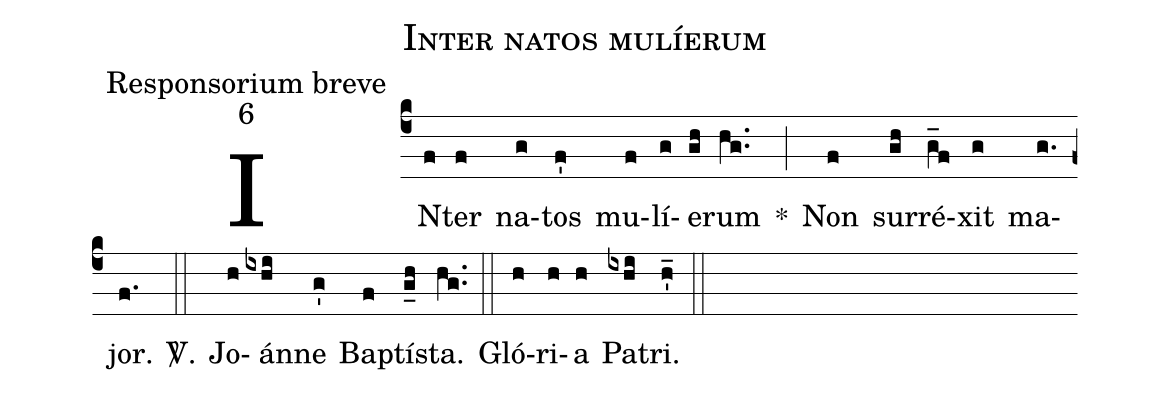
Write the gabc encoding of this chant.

name:Inter natos mulíerum;
office-part:Responsorium breve;
mode:6;
%%
(c4) IN(f)ter(f) na(g)tos(f') mu(f)lí(g)e(gh)rum(hg..) *(;) Non(f) sur(gh)ré(g_f)xit(g) ma(g.)jor.(f.) <sp>V/</sp>.(::) Jo(h)án(ixhi)ne(g') Ba(f)ptí(g_h)sta.(hg..) (::) Gló(h)ri(h)a(h) Pa(ixhi)tri.(h'_) (::)
